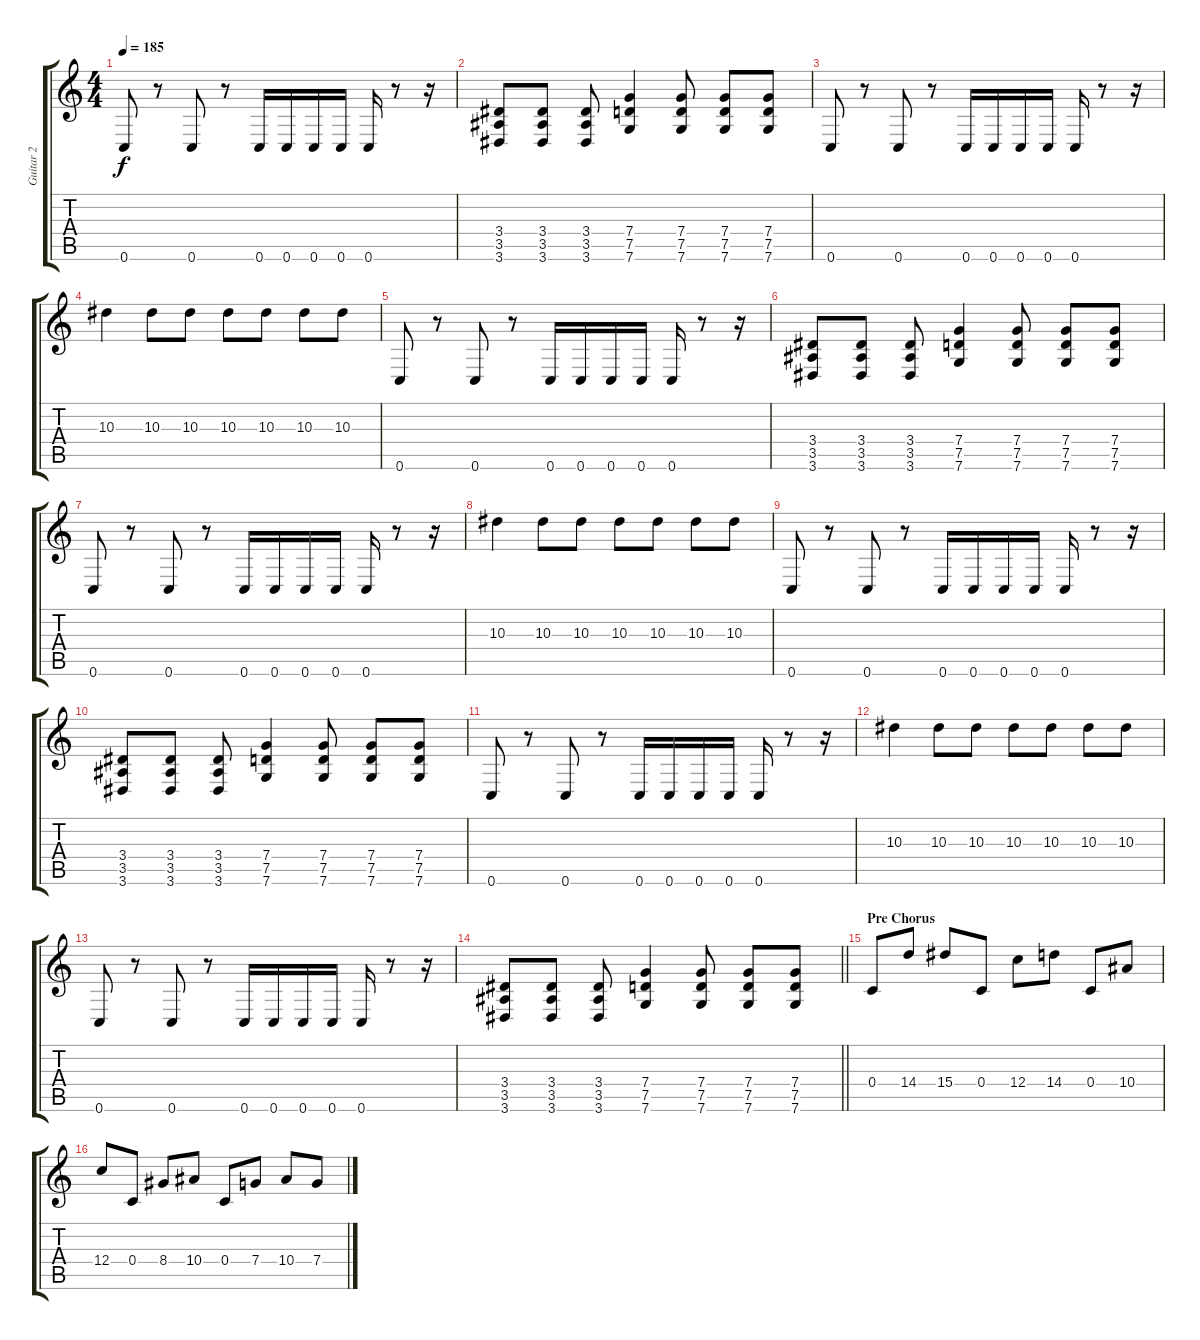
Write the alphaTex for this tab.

\track ("Guitar 2" "Guitar 2") {instrument distortionguitar}
\staff {score tabs}
\tuning (D4 A3 F3 C3 G2 C2) {hide}
\ts (4 4)
\tempo 185
\clef g2
\ks c
0.6.8{dy f} r.8 0.6.8 r.8 0.6.16 0.6.16 0.6.16 0.6.16 0.6.16 r.8 r.16 |
(3.4 3.5 3.6).8 (3.4 3.5 3.6).8 (3.4 3.5 3.6).8 (7.4 7.5 7.6).4 (7.4 7.5 7.6).8 (7.4 7.5 7.6).8 (7.4 7.5 7.6).8 |
0.6.8 r.8 0.6.8 r.8 0.6.16 0.6.16 0.6.16 0.6.16 0.6.16 r.8 r.16 |
10.3.4 10.3.8 10.3.8 10.3.8 10.3.8 10.3.8 10.3.8 |
0.6.8 r.8 0.6.8 r.8 0.6.16 0.6.16 0.6.16 0.6.16 0.6.16 r.8 r.16 |
(3.4 3.5 3.6).8 (3.4 3.5 3.6).8 (3.4 3.5 3.6).8 (7.4 7.5 7.6).4 (7.4 7.5 7.6).8 (7.4 7.5 7.6).8 (7.4 7.5 7.6).8 |
0.6.8 r.8 0.6.8 r.8 0.6.16 0.6.16 0.6.16 0.6.16 0.6.16 r.8 r.16 |
10.3.4 10.3.8 10.3.8 10.3.8 10.3.8 10.3.8 10.3.8 |
0.6.8 r.8 0.6.8 r.8 0.6.16 0.6.16 0.6.16 0.6.16 0.6.16 r.8 r.16 |
(3.4 3.5 3.6).8 (3.4 3.5 3.6).8 (3.4 3.5 3.6).8 (7.4 7.5 7.6).4 (7.4 7.5 7.6).8 (7.4 7.5 7.6).8 (7.4 7.5 7.6).8 |
0.6.8 r.8 0.6.8 r.8 0.6.16 0.6.16 0.6.16 0.6.16 0.6.16 r.8 r.16 |
10.3.4 10.3.8 10.3.8 10.3.8 10.3.8 10.3.8 10.3.8 |
0.6.8 r.8 0.6.8 r.8 0.6.16 0.6.16 0.6.16 0.6.16 0.6.16 r.8 r.16 |
\barLineRight lightlight
(3.4 3.5 3.6).8 (3.4 3.5 3.6).8 (3.4 3.5 3.6).8 (7.4 7.5 7.6).4 (7.4 7.5 7.6).8 (7.4 7.5 7.6).8 (7.4 7.5 7.6).8 |
\section ("" "Pre Chorus")
0.4.8 14.4.8 15.4.8 0.4.8 12.4.8 14.4.8 0.4.8 10.4.8 |
12.4.8 0.4.8 8.4.8 10.4.8 0.4.8 7.4.8 10.4.8 7.4.8
